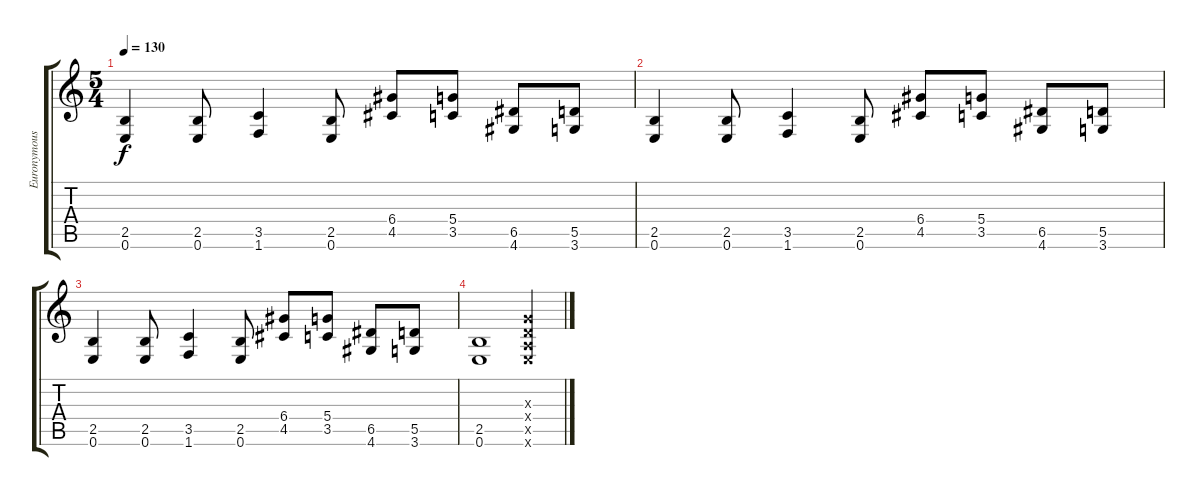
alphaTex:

\track ("Euronymous" "Euronymous") {instrument overdrivenguitar}
\staff {score tabs}
\tuning (E4 B3 G3 D3 A2 E2) {hide}
\ts (5 4)
\tempo 130
\clef g2
\ks c
(2.5 0.6).4{dy f} (2.5 0.6).8 (3.5 1.6).4 (2.5 0.6).8 (6.4 4.5).8 (5.4 3.5).8 (6.5 4.6).8 (5.5 3.6).8 |
(2.5 0.6).4 (2.5 0.6).8 (3.5 1.6).4 (2.5 0.6).8 (6.4 4.5).8 (5.4 3.5).8 (6.5 4.6).8 (5.5 3.6).8 |
(2.5 0.6).4 (2.5 0.6).8 (3.5 1.6).4 (2.5 0.6).8 (6.4 4.5).8 (5.4 3.5).8 (6.5 4.6).8 (5.5 3.6).8 |
(2.5 0.6).1 (0.3{x} 0.4{x} 0.5{x} 0.6{x}).4
